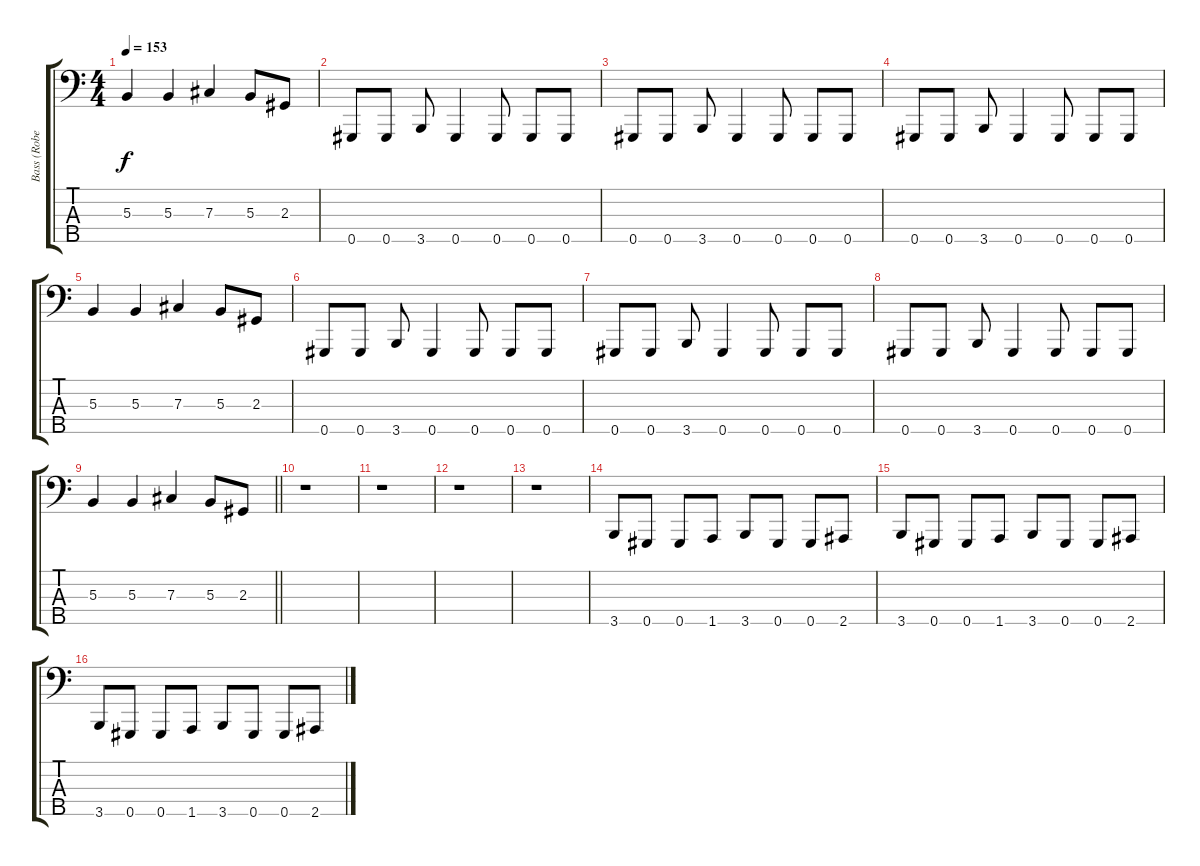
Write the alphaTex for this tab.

\track ("Bass (Robert Trujillo)" "Bass (Robe") {instrument electricbassfinger}
\staff {score tabs}
\tuning (E2 B1 Gb1 B0 Ab0) {hide}
\ts (4 4)
\tempo 153
\clef f4
\ks c
5.3.4{dy f} 5.3.4 7.3.4 5.3.8 2.3.8 |
0.5.8 0.5.8 3.5.8 0.5.4 0.5.8 0.5.8 0.5.8 |
0.5.8 0.5.8 3.5.8 0.5.4 0.5.8 0.5.8 0.5.8 |
0.5.8 0.5.8 3.5.8 0.5.4 0.5.8 0.5.8 0.5.8 |
5.3.4 5.3.4 7.3.4 5.3.8 2.3.8 |
0.5.8 0.5.8 3.5.8 0.5.4 0.5.8 0.5.8 0.5.8 |
0.5.8 0.5.8 3.5.8 0.5.4 0.5.8 0.5.8 0.5.8 |
0.5.8 0.5.8 3.5.8 0.5.4 0.5.8 0.5.8 0.5.8 |
\barLineRight lightlight
5.3.4 5.3.4 7.3.4 5.3.8 2.3.8 |
r.1 |
r.1 |
r.1 |
r.1 |
3.5.8 0.5.8 0.5.8 1.5.8 3.5.8 0.5.8 0.5.8 2.5.8 |
3.5.8 0.5.8 0.5.8 1.5.8 3.5.8 0.5.8 0.5.8 2.5.8 |
3.5.8 0.5.8 0.5.8 1.5.8 3.5.8 0.5.8 0.5.8 2.5.8
